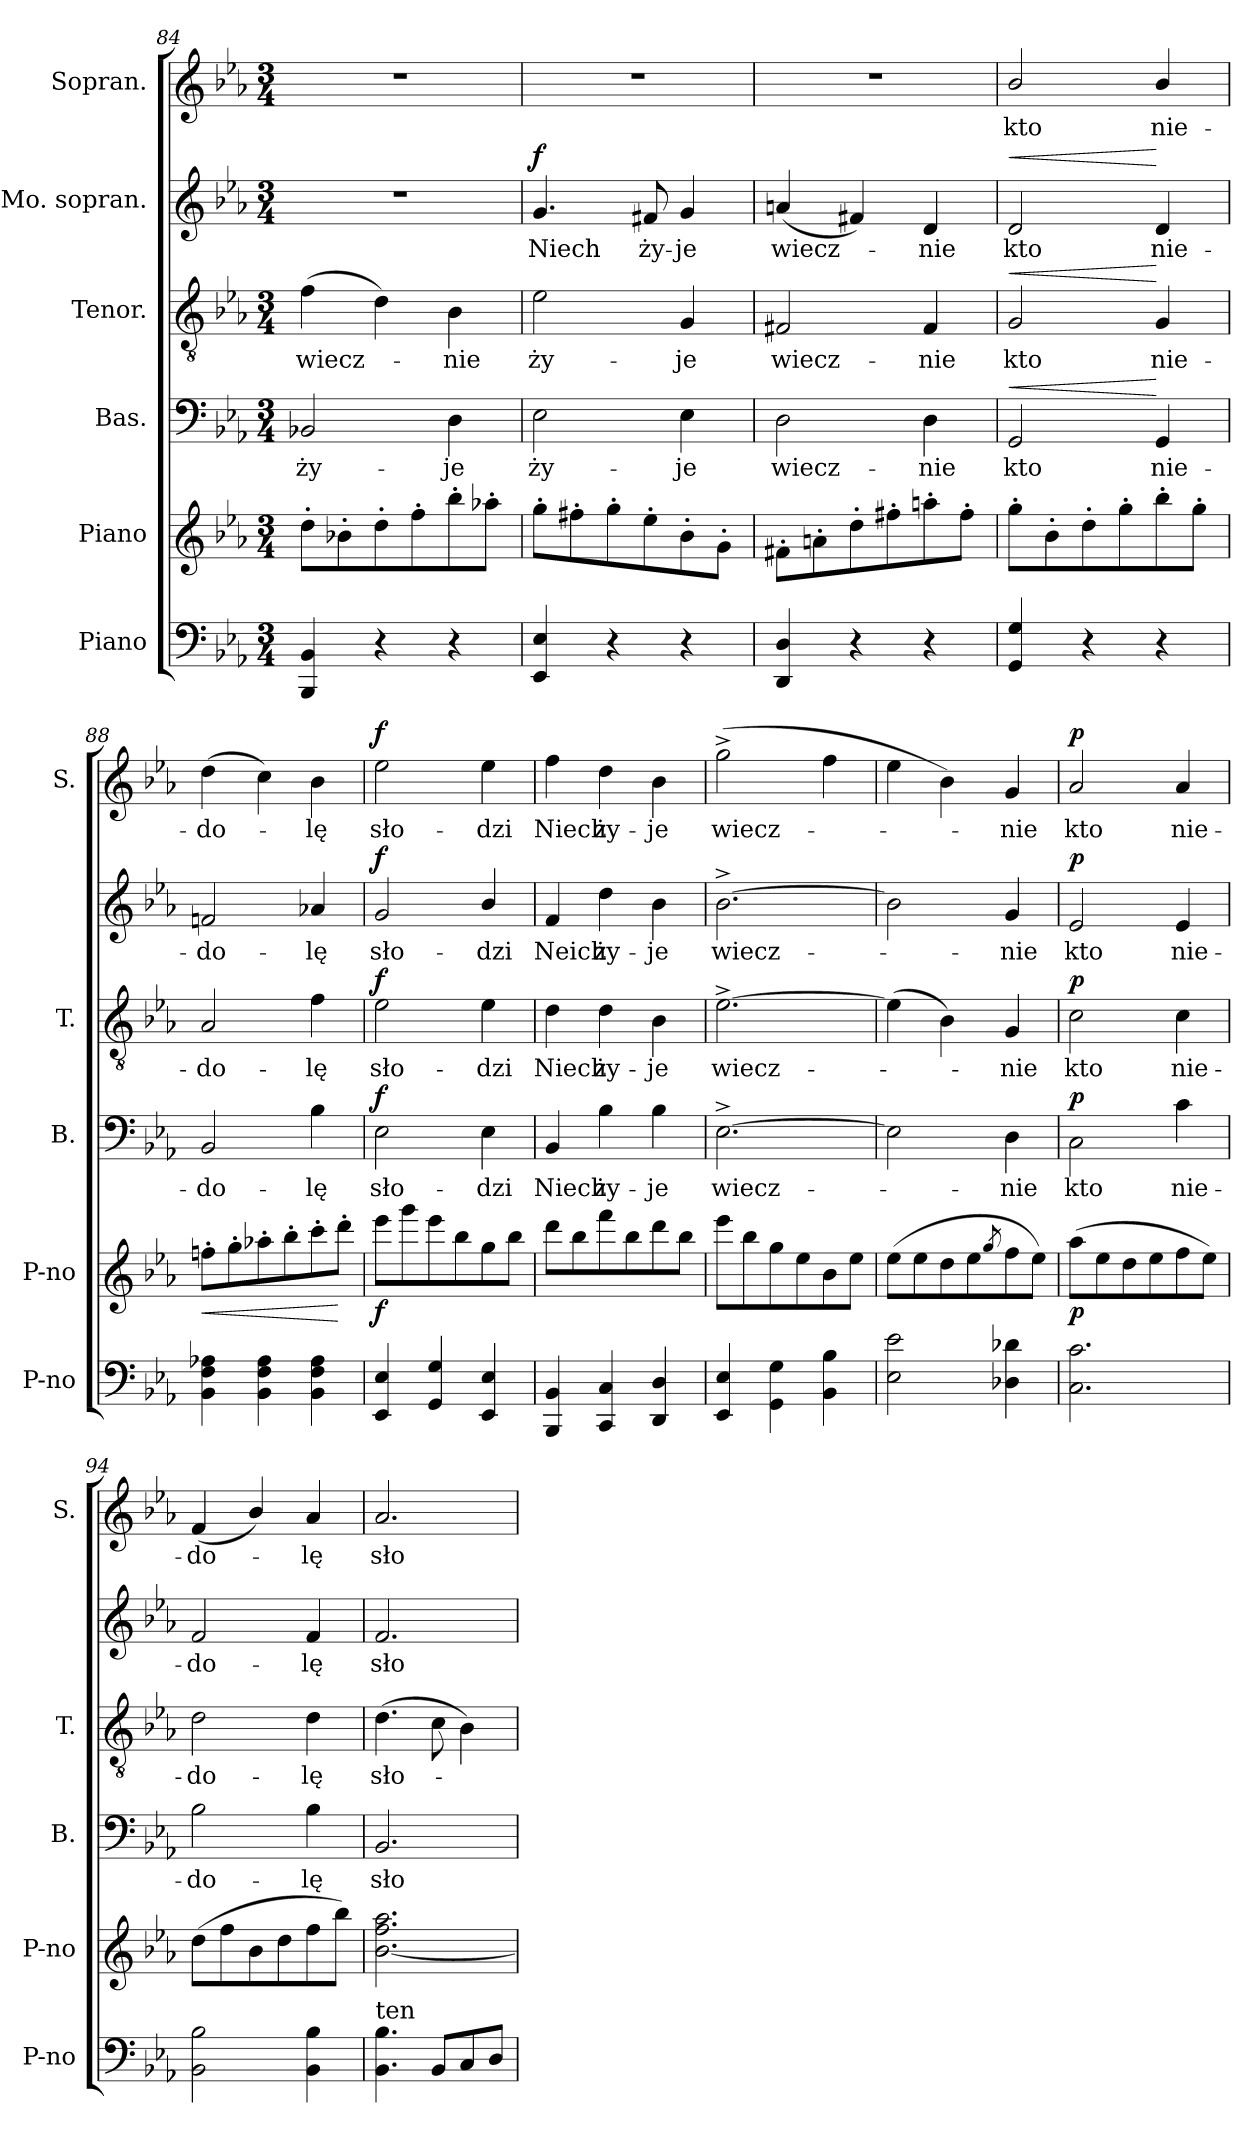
**kern	**kern	**dynam	**kern	**text	**dynam	**kern	**text	**dynam	**kern	**text	**dynam	**kern	**text	**dynam
*part6	*part5	*part5	*part4	*part4	*part4	*part3	*part3	*part3	*part2	*part2	*part2	*part1	*part1	*part1
*staff6	*staff5	*staff5	*staff4	*staff4	*staff4	*staff3	*staff3	*staff3	*staff2	*staff2	*staff2	*staff1	*staff1	*staff1
*I"Piano	*I"Piano	*	*I"Bas.	*	*	*I"Tenor.	*	*	*I"Mo. sopran.	*	*	*I"Sopran.	*	*
*I'P-no	*I'P-no	*	*I'B.	*	*	*I'T.	*	*	*	*	*	*I'S.	*	*
*clefF4	*clefG2	*	*clefF4	*	*	*clefGv2	*	*	*clefG2	*	*	*clefG2	*	*
*k[b-e-a-]	*k[b-e-a-]	*	*k[b-e-a-]	*	*	*k[b-e-a-]	*	*	*k[b-e-a-]	*	*	*k[b-e-a-]	*	*
*E-:	*E-:	*	*E-:	*	*	*E-:	*	*	*E-:	*	*	*E-:	*	*
*M3/4	*M3/4	*	*M3/4	*	*	*M3/4	*	*	*M3/4	*	*	*M3/4	*	*
=84	=84	=84	=84	=84	=84	=84	=84	=84	=84	=84	=84	=84	=84	=84
4BBB-/ 4BB-/	8dd'\L	.	2BB-X/	ży-	.	(4f\	wiecz-	.	2.r	.	.	2.r	.	.
.	8b-X'\	.	.	.	.	.	.	.	.	.	.	.	.	.
4r	8dd'\	.	.	.	.	4d\)	.	.	.	.	.	.	.	.
.	8ff'\	.	.	.	.	.	.	.	.	.	.	.	.	.
4r	8bb-'\	.	4D\	-je	.	4B-\	-nie	.	.	.	.	.	.	.
.	8aa-X'\J	.	.	.	.	.	.	.	.	.	.	.	.	.
=85	=85	=85	=85	=85	=85	=85	=85	=85	=85	=85	=85	=85	=85	=85
!	!	!	!	!	!	!	!	!	!	!	!LO:DY:a	!	!	!
4EE-/ 4E-/	8gg'\L	.	2E-\	ży-	.	2e-\	ży-	.	4.g/	Niech	f	2.r	.	.
.	8ff#X'\	.	.	.	.	.	.	.	.	.	.	.	.	.
4r	8gg'\	.	.	.	.	.	.	.	.	.	.	.	.	.
.	8ee-'\	.	.	.	.	.	.	.	8f#X/	ży-	.	.	.	.
4r	8b-'\	.	4E-\	-je	.	4G/	-je	.	4g/	-je	.	.	.	.
.	8g'\J	.	.	.	.	.	.	.	.	.	.	.	.	.
=86	=86	=86	=86	=86	=86	=86	=86	=86	=86	=86	=86	=86	=86	=86
4DD/ 4D/	8f#X'\L	.	2D\	wiecz-	.	2F#X/	wiecz-	.	(4an/	wiecz-	.	2.r	.	.
.	8an'\	.	.	.	.	.	.	.	.	.	.	.	.	.
4r	8dd'\	.	.	.	.	.	.	.	4f#X/)	.	.	.	.	.
.	8ff#X'\	.	.	.	.	.	.	.	.	.	.	.	.	.
4r	8aan'\	.	4D\	-nie	.	4F#/	-nie	.	4d/	-nie	.	.	.	.
.	8ff#'\J	.	.	.	.	.	.	.	.	.	.	.	.	.
=87	=87	=87	=87	=87	=87	=87	=87	=87	=87	=87	=87	=87	=87	=87
!	!	!	!	!	!LO:HP:a	!	!	!LO:HP:a	!	!	!LO:HP:a	!	!	!
4GG/ 4G/	8gg'\L	.	2GG/	kto	<	2G/	kto	<	2d/	kto	<	2b-/	kto	.
.	8b-'\	.	.	.	.	.	.	.	.	.	.	.	.	.
4r	8dd'\	.	.	.	.	.	.	.	.	.	.	.	.	.
.	8gg'\	.	.	.	.	.	.	.	.	.	.	.	.	.
4r	8bb-'\	.	4GG/	nie-	[	4G/	nie-	[	4d/	nie-	[	4b-/	nie-	.
.	8gg'\J	.	.	.	.	.	.	.	.	.	.	.	.	.
=88	=88	=88	=88	=88	=88	=88	=88	=88	=88	=88	=88	=88	=88	=88
!	!	!LO:HP:b	!	!	!	!	!	!	!	!	!	!	!	!
4BB-\ 4F\ 4A-X\	8ffn'\L	<	2BB-/	-do-	.	2A-/	-do-	.	2fn/	-do-	.	(4dd\	-do-	.
.	8gg'\	.	.	.	.	.	.	.	.	.	.	.	.	.
4BB-\ 4F\ 4A-\	8aa-X'\	.	.	.	.	.	.	.	.	.	.	4cc\)	.	.
.	8bb-'\	.	.	.	.	.	.	.	.	.	.	.	.	.
4BB-\ 4F\ 4A-\	8ccc'\	.	4B-\	-lę	.	4f\	-lę	.	4a-X/	-lę	.	4b-\	-lę	.
.	8ddd'\J	[	.	.	.	.	.	.	.	.	.	.	.	.
=89	=89	=89	=89	=89	=89	=89	=89	=89	=89	=89	=89	=89	=89	=89
!	!	!	!	!	!LO:DY:a	!	!	!LO:DY:a	!	!	!LO:DY:a	!	!	!LO:DY:a
4EE-/ 4E-/	8eee-\L	f	2E-\	sło-	f	2e-\	sło-	f	2g/	sło-	f	2ee-\	sło-	f
.	8ggg\	.	.	.	.	.	.	.	.	.	.	.	.	.
4GG/ 4G/	8eee-\	.	.	.	.	.	.	.	.	.	.	.	.	.
.	8bb-\	.	.	.	.	.	.	.	.	.	.	.	.	.
4EE-/ 4E-/	8gg\	.	4E-\	-dzi	.	4e-\	-dzi	.	4b-/	-dzi	.	4ee-\	-dzi	.
.	8bb-\J	.	.	.	.	.	.	.	.	.	.	.	.	.
=90	=90	=90	=90	=90	=90	=90	=90	=90	=90	=90	=90	=90	=90	=90
4BBB-/ 4BB-/	8ddd\L	.	4BB-/	Niech	.	4d\	Niech	.	4f/	Neich	.	4ff\	Niech	.
.	8bb-\	.	.	.	.	.	.	.	.	.	.	.	.	.
4CC/ 4C/	8fff\	.	4B-\	ży-	.	4d\	ży-	.	4dd\	ży-	.	4dd\	ży-	.
.	8bb-\	.	.	.	.	.	.	.	.	.	.	.	.	.
4DD/ 4D/	8ddd\	.	4B-\	-je	.	4B-\	-je	.	4b-\	-je	.	4b-\	-je	.
.	8bb-\J	.	.	.	.	.	.	.	.	.	.	.	.	.
=91	=91	=91	=91	=91	=91	=91	=91	=91	=91	=91	=91	=91	=91	=91
4EE-/ 4E-/	8eee-\L	.	[2.E-^\	wiecz-	.	[2.e-^\	wiecz-	.	[2.b-^\	wiecz-	.	(2gg^<\	wiecz-	.
.	8bb-\	.	.	.	.	.	.	.	.	.	.	.	.	.
4GG\ 4G\	8gg\	.	.	.	.	.	.	.	.	.	.	.	.	.
.	8ee-\	.	.	.	.	.	.	.	.	.	.	.	.	.
4BB-\ 4B-\	8b-\	.	.	.	.	.	.	.	.	.	.	4ff\	.	.
.	8ee-\J	.	.	.	.	.	.	.	.	.	.	.	.	.
=92	=92	=92	=92	=92	=92	=92	=92	=92	=92	=92	=92	=92	=92	=92
2E-\ 2e-\	(8ee-\L	.	2E-\]	.	.	(4e-\]	.	.	2b-\]	.	.	4ee-\	.	.
.	8ee-\	.	.	.	.	.	.	.	.	.	.	.	.	.
.	8dd\	.	.	.	.	4B-\)	.	.	.	.	.	4b-\)	.	.
.	8ee-\	.	.	.	.	.	.	.	.	.	.	.	.	.
.	8qgg/	.	.	.	.	.	.	.	.	.	.	.	.	.
4D-X\ 4d-X\	8ff\	.	4D\	-nie	.	4G/	-nie	.	4g/	-nie	.	4g/	-nie	.
.	8ee-\J)	.	.	.	.	.	.	.	.	.	.	.	.	.
=93	=93	=93	=93	=93	=93	=93	=93	=93	=93	=93	=93	=93	=93	=93
!	!	!	!	!	!LO:DY:a	!	!	!LO:DY:a	!	!	!LO:DY:a	!	!	!LO:DY:a
2.C\ 2.c\	(8aa-\L	p	2C\	kto	p	2c\	kto	p	2e-/	kto	p	2a-/	kto	p
.	8ee-\	.	.	.	.	.	.	.	.	.	.	.	.	.
.	8dd\	.	.	.	.	.	.	.	.	.	.	.	.	.
.	8ee-\	.	.	.	.	.	.	.	.	.	.	.	.	.
.	8ff\	.	4c\	nie-	.	4c\	nie-	.	4e-/	nie-	.	4a-/	nie-	.
.	8ee-\J)	.	.	.	.	.	.	.	.	.	.	.	.	.
=94	=94	=94	=94	=94	=94	=94	=94	=94	=94	=94	=94	=94	=94	=94
2BB-\ 2B-\	(8dd\L	.	2B-\	-do-	.	2d\	-do-	.	2f/	-do-	.	(4f/	-do-	.
.	8ff\	.	.	.	.	.	.	.	.	.	.	.	.	.
.	8b-\	.	.	.	.	.	.	.	.	.	.	4b-/)	.	.
.	8dd\	.	.	.	.	.	.	.	.	.	.	.	.	.
4BB-\ 4B-\	8ff\	.	4B-\	-lę	.	4d\	-lę	.	4f/	-lę	.	4a-/	-lę	.
.	8bb-\J)	.	.	.	.	.	.	.	.	.	.	.	.	.
=95	=95	=95	=95	=95	=95	=95	=95	=95	=95	=95	=95	=95	=95	=95
!LO:TX:a:t=ten	!	!	!	!	!	!	!	!	!	!	!	!	!	!
4.BB-\ 4.B-\	[2.b-\ 2.ff\ 2.aa-\	.	2.BB-/	sło-	.	(4.d\	sło-	.	2.f/	sło-	.	2.a-/	sło-	.
8BB-/L	.	.	.	.	.	8c\	.	.	.	.	.	.	.	.
8C/	.	.	.	.	.	4B-\)	.	.	.	.	.	.	.	.
8D/J	.	.	.	.	.	.	.	.	.	.	.	.	.	.
=	=	=	=	=	=	=	=	=	=	=	=	=	=	=
*-	*-	*-	*-	*-	*-	*-	*-	*-	*-	*-	*-	*-	*-	*-
